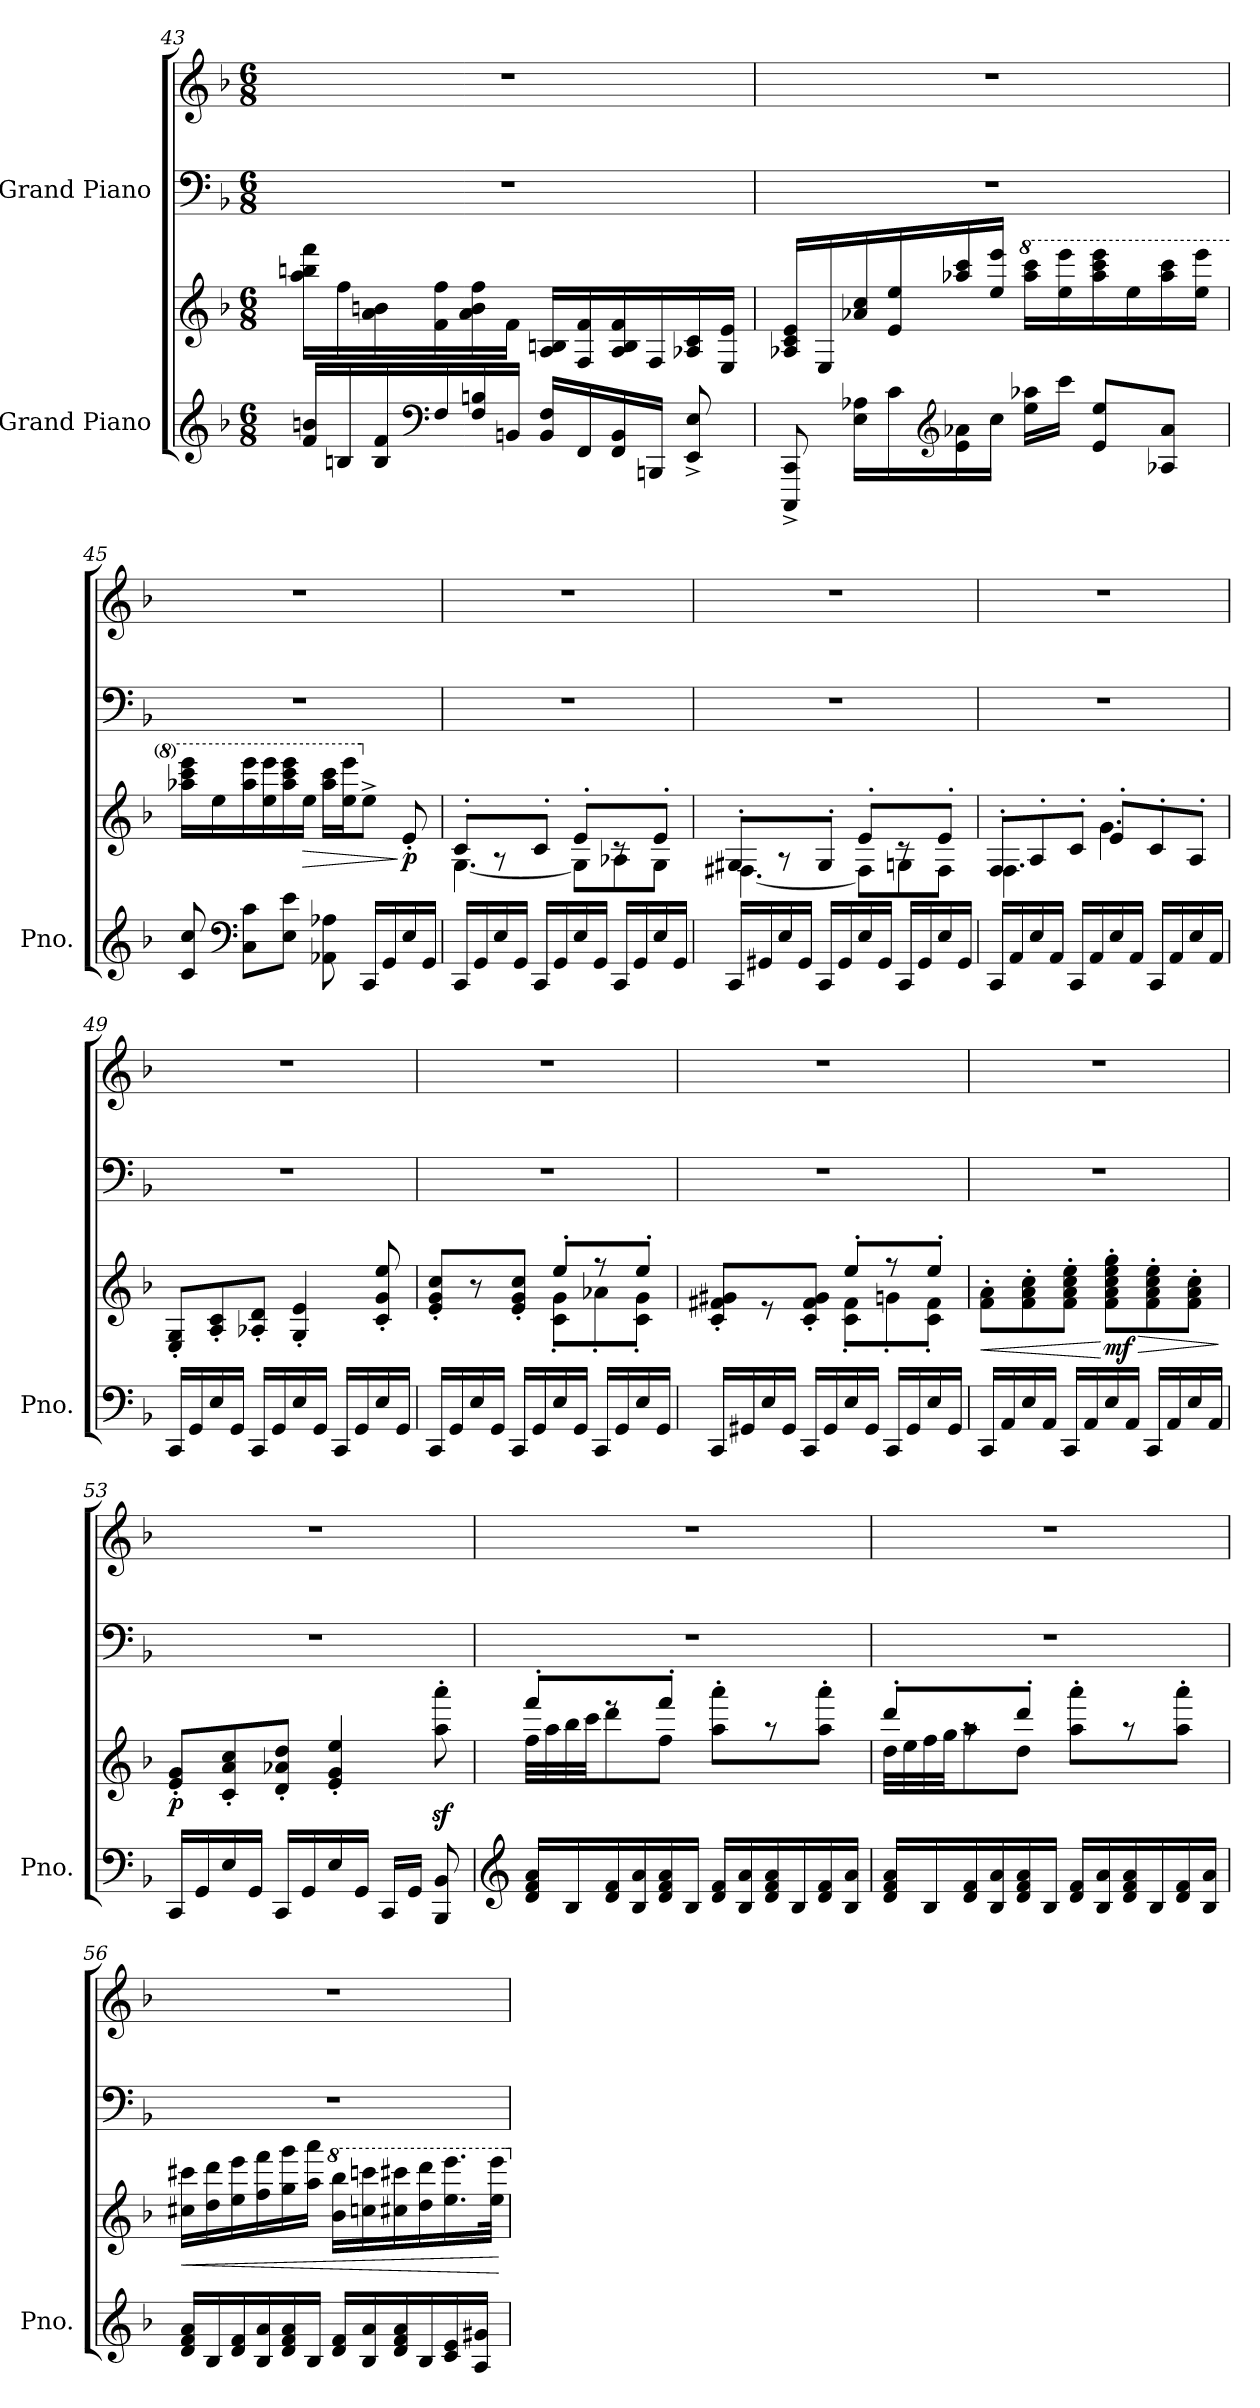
**kern	**kern	**dynam	**kern	**kern
*part2	*part2	*part2	*part1	*part1
*staff4	*staff3	*staff3/4	*staff2	*staff1
*I"Grand Piano	*	*	*I"Grand Piano	*
*I'Pno.	*	*	*	*
!!LO:LB:g=z
*clefG2	*clefG2	*	*clefF4	*clefG2
*k[b-]	*k[b-]	*	*k[b-]	*k[b-]
*M6/8	*M6/8	*	*M6/8	*M6/8
=43	=43	=43	=43	=43
16f/ 16bn/LL	16aa\ 16bbn\ 16fff\LL	.	2.r	2.r
16Bn/	16ff\	.	.	.
16B/ 16f/	16a\ 16b\	.	.	.
*clefF4	*	*	*	*
16F/	16f\ 16ff\	.	.	.
16F/ 16Bn/	16a\ 16b\ 16ff\	.	.	.
16BBn/JJ	16f\JJ	.	.	.
16BB/ 16F/LL	16A/ 16Bn/LL	.	.	.
16FF/	16F/ 16f/	.	.	.
16FF/ 16BB/	16A/ 16B/ 16f/	.	.	.
16BBBn/JJ	16F/	.	.	.
8EE/^ 8E/^	16A-X/ 16c/	.	.	.
.	16E/ 16e/JJ	.	.	.
!!LO:PB:g=z
=44	=44	=44	=44	=44
8CCC/^ 8CC/^	16A-X/ 16c/ 16e/LL	.	2.r	2.r
.	16E/	.	.	.
16E\ 16A-X\LL	16a-X/ 16cc/	.	.	.
16c\	16e/ 16ee/	.	.	.
*clefG2	*	*	*	*
16e\ 16a-X\	16aa-X/ 16ccc/	.	.	.
16cc\JJ	16ee/ 16eee/JJ	.	.	.
*	*8va	*	*	*
16ee\ 16aa-X\LL	16aaa-\ 16cccc\LL	.	.	.
16ccc\JJ	16eee\ 16eeee\	.	.	.
8e/ 8ee/L	16aaa-\ 16cccc\ 16eeee\	.	.	.
.	16eee\	.	.	.
8A-X/ 8a-/J	16aaa-\ 16cccc\	.	.	.
.	16eee\ 16eeee\JJ	.	.	.
=45	=45	=45	=45	=45
8c/ 8cc/	16aaa-X\ 16cccc\ 16eeee\LL	.	2.r	2.r
.	16eee\	.	.	.
*clefF4	*	*	*	*
8C\ 8c\L	16aaa-\ 16eeee\	.	.	.
.	16eee\ 16eeee\	.	.	.
8E\ 8e\J	16aaa-\ 16cccc\ 16eeee\	.	.	.
!	!	!LO:HP:b	!	!
.	16eee\JJ	>	.	.
8AA-X\ 8A-X\	16aaa-\ 16cccc\LL	.	.	.
.	16eee\ 16eeee\J	.	.	.
*	*X8va	*	*	*
16CC/LL	8ee^\J	.	.	.
16GG/	.	.	.	.
!	!	!LO:DY:n=1:b	!	!
16E/	8e'/	] p	.	.
16GG/JJ	.	.	.	.
!!LO:LB:g=z
=46	=46	=46	=46	=46
*	*^	*	*	*
16CC/LL	8c'/L	[4.G\	.	2.r	2.r
16GG/	.	.	.	.	.
16E/	8rA	.	.	.	.
16GG/JJ	.	.	.	.	.
16CC/LL	8c'/J	.	.	.	.
16GG/	.	.	.	.	.
16E/	8e'/L	8G\L]	.	.	.
16GG/JJ	.	.	.	.	.
16CC/LL	8rc	8A-X\	.	.	.
16GG/	.	.	.	.	.
16E/	8e'/J	8G\J	.	.	.
16GG/JJ	.	.	.	.	.
=47	=47	=47	=47	=47	=47
16CC/LL	8G#X'/L	[4.F#X\	.	2.r	2.r
16GG#X/	.	.	.	.	.
16E/	8rA	.	.	.	.
16GG#/JJ	.	.	.	.	.
16CC/LL	8G#'/J	.	.	.	.
16GG#/	.	.	.	.	.
16E/	8e'/L	8F#\L]	.	.	.
16GG#/JJ	.	.	.	.	.
16CC/LL	8rc	8Gn\	.	.	.
16GG#/	.	.	.	.	.
16E/	8e'/J	8F#\J	.	.	.
16GG#/JJ	.	.	.	.	.
=48	=48	=48	=48	=48	=48
16CC/LL	8F'/L	4.F\	.	2.r	2.r
16AA/	.	.	.	.	.
16E/	8A'/	.	.	.	.
16AA/JJ	.	.	.	.	.
16CC/LL	8c'/J	.	.	.	.
16AA/	.	.	.	.	.
16E/	8e'/L	4.g\	.	.	.
16AA/JJ	.	.	.	.	.
16CC/LL	8c'/	.	.	.	.
16AA/	.	.	.	.	.
16E/	8A'/J	.	.	.	.
16AA/JJ	.	.	.	.	.
*	*v	*v	*	*	*
!!LO:LB:g=z
=49	=49	=49	=49	=49
16CC/LL	8E/' 8G/'L	.	2.r	2.r
16GG/	.	.	.	.
16E/	8A/' 8c/'	.	.	.
16GG/JJ	.	.	.	.
16CC/LL	8A-X/' 8d/'J	.	.	.
16GG/	.	.	.	.
16E/	4G/' 4e/'	.	.	.
16GG/JJ	.	.	.	.
16CC/LL	.	.	.	.
16GG/	.	.	.	.
16E/	8c/' 8g/' 8ee/'	.	.	.
16GG/JJ	.	.	.	.
=50	=50	=50	=50	=50
*	*^	*	*	*
16CC/LL	8e/' 8g/' 8cc/'L	4.ryy	.	2.r	2.r
16GG/	.	.	.	.	.
16E/	8r	.	.	.	.
16GG/JJ	.	.	.	.	.
16CC/LL	8e/' 8g/' 8cc/'J	.	.	.	.
16GG/	.	.	.	.	.
16E/	8ee'/L	8c\' 8g\'L	.	.	.
16GG/JJ	.	.	.	.	.
16CC/LL	8r	8a-X'\	.	.	.
16GG/	.	.	.	.	.
16E/	8ee'/J	8c\' 8g\'J	.	.	.
16GG/JJ	.	.	.	.	.
=51	=51	=51	=51	=51	=51
16CC/LL	8c/' 8f#X/' 8g#X/'L	4.ryy	.	2.r	2.r
16GG#X/	.	.	.	.	.
16E/	8r	.	.	.	.
16GG#/JJ	.	.	.	.	.
16CC/LL	8c/' 8f#/' 8g#/'J	.	.	.	.
16GG#/	.	.	.	.	.
16E/	8ee'/L	8c\' 8f#\'L	.	.	.
16GG#/JJ	.	.	.	.	.
16CC/LL	8r	8gn'\	.	.	.
16GG#/	.	.	.	.	.
16E/	8ee'/J	8c\' 8f#\'J	.	.	.
16GG#/JJ	.	.	.	.	.
*	*v	*v	*	*	*
!!LO:LB:g=z
=52	=52	=52	=52	=52
!	!	!LO:HP:b	!	!
16CC/LL	8f\' 8a\'L	<	2.r	2.r
16AA/	.	.	.	.
16E/	8f\' 8a\' 8cc\'	.	.	.
16AA/JJ	.	.	.	.
16CC/LL	8f\' 8a\' 8cc\' 8ee\'J	.	.	.
16AA/	.	.	.	.
!	!	!LO:HP:n=1:b	!	!
!	!	!LO:DY:n=1:b	!	!
16E/	8f\' 8a\' 8cc\' 8ee\' 8gg\'L	[ > mf	.	.
16AA/JJ	.	.	.	.
16CC/LL	8f\' 8a\' 8cc\' 8ee\'	.	.	.
16AA/	.	.	.	.
16E/	8f\' 8a\' 8cc\'J	.	.	.
16AA/JJ	.	.	.	.
.	.	]	.	.
=53	=53	=53	=53	=53
!	!	!LO:DY:b	!	!
16CC/LL	8e/' 8g/'L	p	2.r	2.r
16GG/	.	.	.	.
16E/	8c/' 8a/' 8cc/'	.	.	.
16GG/JJ	.	.	.	.
16CC/LL	8d/' 8a-X/' 8dd/'J	.	.	.
16GG/	.	.	.	.
16E/	4e/' 4g/' 4ee/'	.	.	.
16GG/JJ	.	.	.	.
16CC/LL	.	.	.	.
16GG/JJ	.	.	.	.
8BBB-/ 8BB-/	8aa\z<' 8aaa\z<'	.	.	.
!!LO:PB:g=z
=54	=54	=54	=54	=54
*clefG2	*	*	*	*
*	*^	*	*	*
!	!	!	!LO:DY:b	!	!
!	!	!	!LO:DY:n=1:b	!	!
16d/ 16f/ 16a/LL	8fff'/L	32ff\LLL	mf mf	2.r	2.r
.	.	32aa\	.	.	.
16B-/	.	32bb-\	.	.	.
.	.	32ccc\JJ	.	.	.
16d/ 16f/	8reee	8ddd\	.	.	.
16B-/ 16a/	.	.	.	.	.
16d/ 16f/ 16a/	8fff'/J	8ff\J	.	.	.
16B-/JJ	.	.	.	.	.
16d/ 16f/LL	8aa\' 8aaa\'L	4.ryy	.	.	.
16B-/ 16a/	.	.	.	.	.
16d/ 16f/ 16a/	8raa	.	.	.	.
16B-/	.	.	.	.	.
16d/ 16f/	8aa\' 8aaa\'J	.	.	.	.
16B-/ 16a/JJ	.	.	.	.	.
=55	=55	=55	=55	=55	=55
16d/ 16f/ 16a/LL	8ddd'/L	32dd\LLL	.	2.r	2.r
.	.	32ee\	.	.	.
16B-/	.	32ff\	.	.	.
.	.	32gg\JJ	.	.	.
16d/ 16f/	8raa	8aa\	.	.	.
16B-/ 16a/	.	.	.	.	.
16d/ 16f/ 16a/	8ddd'/J	8dd\J	.	.	.
16B-/JJ	.	.	.	.	.
16d/ 16f/LL	8aa\' 8aaa\'L	4.ryy	.	.	.
16B-/ 16a/	.	.	.	.	.
16d/ 16f/ 16a/	8raa	.	.	.	.
16B-/	.	.	.	.	.
16d/ 16f/	8aa\' 8aaa\'J	.	.	.	.
16B-/ 16a/JJ	.	.	.	.	.
*	*v	*v	*	*	*
!!LO:LB:g=z
=56	=56	=56	=56	=56
!	!	!LO:HP:b	!	!
16d/ 16f/ 16a/LL	16cc#X\ 16ccc#X\LL	<	2.r	2.r
16B-/	16dd\ 16ddd\	.	.	.
16d/ 16f/	16ee\ 16eee\	.	.	.
16B-/ 16a/	16ff\ 16fff\	.	.	.
16d/ 16f/ 16a/	16gg\ 16ggg\	.	.	.
16B-/JJ	16aa\ 16aaa\JJ	.	.	.
*	*8va	*	*	*
16d/ 16f/LL	16bb-\ 16bbb-\LL	.	.	.
16B-/ 16a/	16cccn\ 16ccccn\	.	.	.
16d/ 16f/ 16a/	16ccc#X\ 16cccc#X\	.	.	.
16B-/	16ddd\ 16dddd\	.	.	.
16c/ 16e/	16.eee\ 16.eeee\	.	.	.
16A/ 16g#X/JJ	.	.	.	.
.	32eee\ 32eeee\JJk	.	.	.
.	.	[	.	.
*	*X8va	*	*	*
=	=	=	=	=
*-	*-	*-	*-	*-
